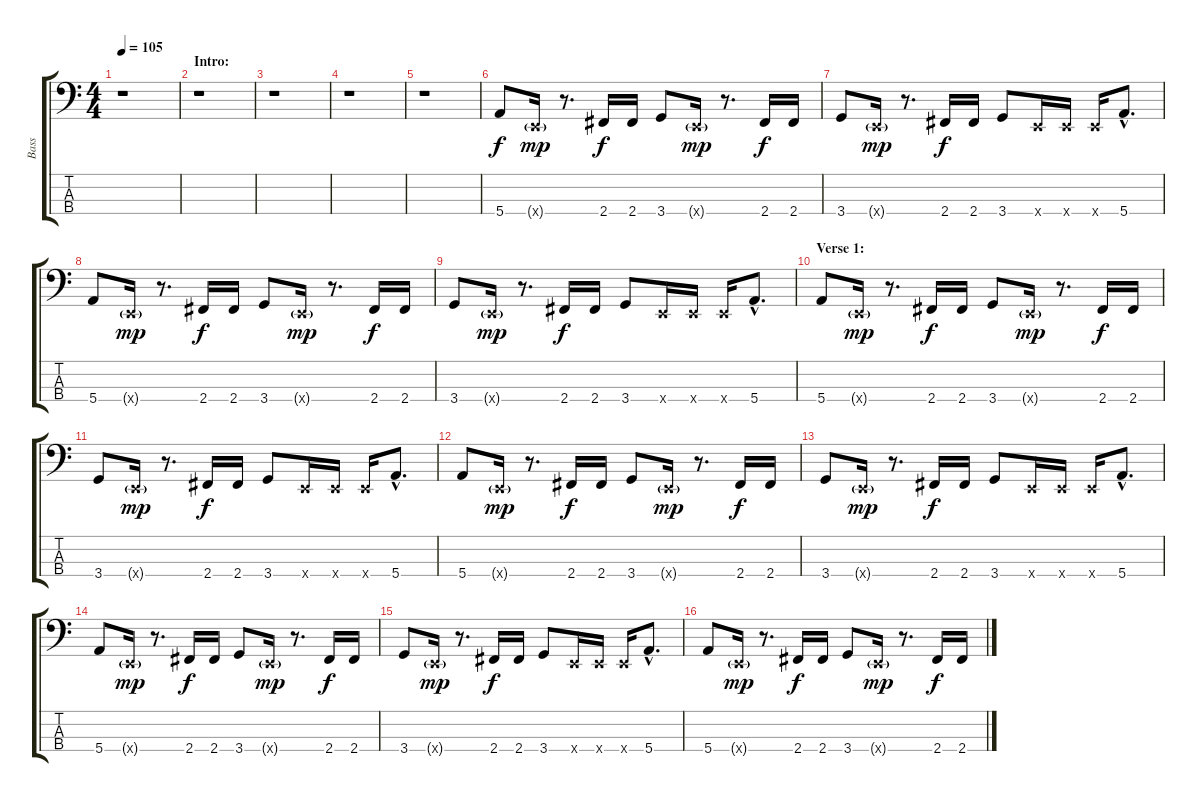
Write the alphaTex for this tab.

\track ("Bass" "Bass") {instrument electricbasspick}
\staff {score tabs}
\tuning (G2 D2 A1 E1) {hide}
\ts (4 4)
\tempo 105
\clef f4
\ks c
r.1{dy f instrument electricbasspick} |
\section ("" "Intro:")
r.1 |
r.1 |
r.1 |
r.1 |
5.4.8 0.4{g x}.16{dy mp} r.8{d} 2.4.16{dy f} 2.4.16 3.4.8 0.4{g x}.16{dy mp} r.8{d} 2.4.16{dy f} 2.4.16 |
3.4.8 0.4{g x}.16{dy mp} r.8{d} 2.4.16{dy f} 2.4.16 3.4.8 0.4{x}.16 0.4{x}.16 0.4{x}.16 5.4{hac}.8{d} |
5.4.8 0.4{g x}.16{dy mp} r.8{d} 2.4.16{dy f} 2.4.16 3.4.8 0.4{g x}.16{dy mp} r.8{d} 2.4.16{dy f} 2.4.16 |
3.4.8 0.4{g x}.16{dy mp} r.8{d} 2.4.16{dy f} 2.4.16 3.4.8 0.4{x}.16 0.4{x}.16 0.4{x}.16 5.4{hac}.8{d} |
\section ("" "Verse 1:")
5.4.8 0.4{g x}.16{dy mp} r.8{d} 2.4.16{dy f} 2.4.16 3.4.8 0.4{g x}.16{dy mp} r.8{d} 2.4.16{dy f} 2.4.16 |
3.4.8 0.4{g x}.16{dy mp} r.8{d} 2.4.16{dy f} 2.4.16 3.4.8 0.4{x}.16 0.4{x}.16 0.4{x}.16 5.4{hac}.8{d} |
5.4.8 0.4{g x}.16{dy mp} r.8{d} 2.4.16{dy f} 2.4.16 3.4.8 0.4{g x}.16{dy mp} r.8{d} 2.4.16{dy f} 2.4.16 |
3.4.8 0.4{g x}.16{dy mp} r.8{d} 2.4.16{dy f} 2.4.16 3.4.8 0.4{x}.16 0.4{x}.16 0.4{x}.16 5.4{hac}.8{d} |
5.4.8 0.4{g x}.16{dy mp} r.8{d} 2.4.16{dy f} 2.4.16 3.4.8 0.4{g x}.16{dy mp} r.8{d} 2.4.16{dy f} 2.4.16 |
3.4.8 0.4{g x}.16{dy mp} r.8{d} 2.4.16{dy f} 2.4.16 3.4.8 0.4{x}.16 0.4{x}.16 0.4{x}.16 5.4{hac}.8{d} |
5.4.8 0.4{g x}.16{dy mp} r.8{d} 2.4.16{dy f} 2.4.16 3.4.8 0.4{g x}.16{dy mp} r.8{d} 2.4.16{dy f} 2.4.16
